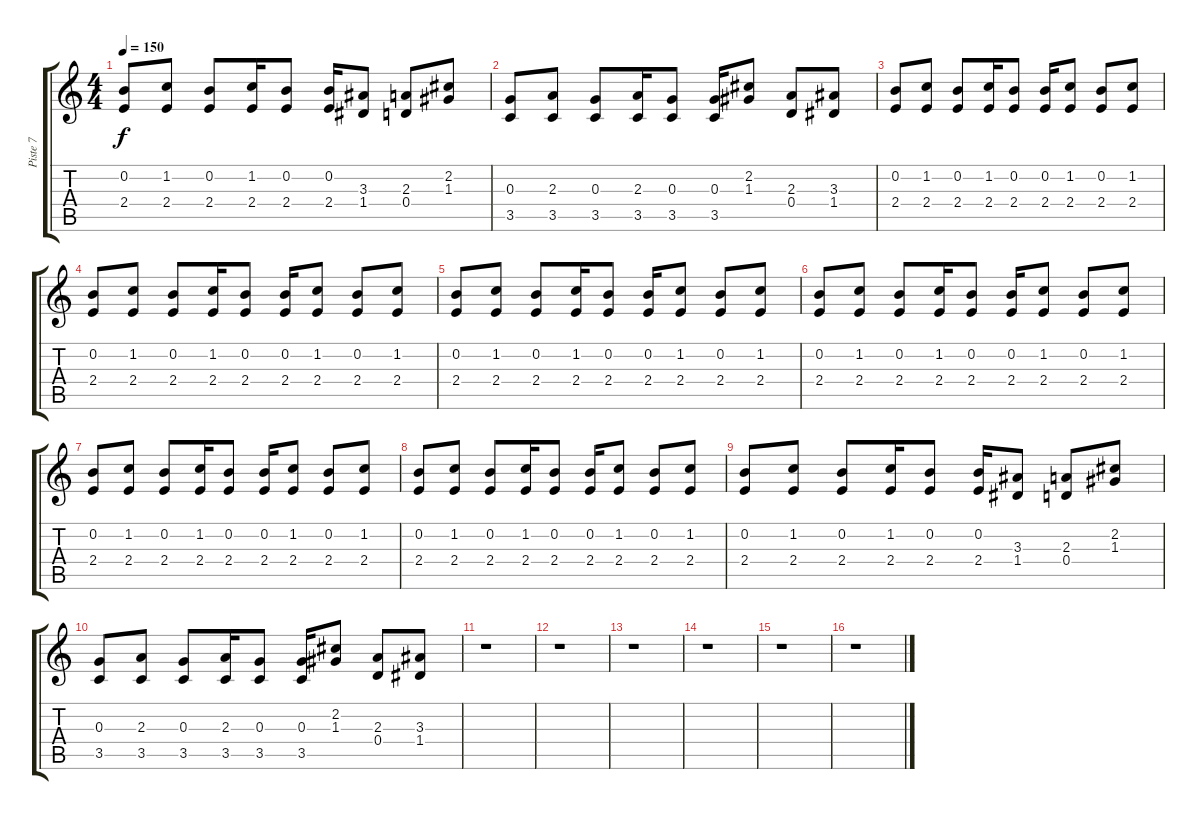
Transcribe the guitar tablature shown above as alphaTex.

\track ("Piste 7" "Piste 7") {instrument overdrivenguitar}
\staff {score tabs}
\tuning (E4 B3 G3 D3 A2 E2) {hide}
\ts (4 4)
\tempo 150
\clef g2
\ks c
(0.2 2.4).8{dy f} (1.2 2.4).8 (0.2 2.4).8 (1.2 2.4).16 (0.2 2.4).8 (0.2 2.4).16 (3.3 1.4).8 (2.3 0.4).8 (2.2 1.3).8 |
(0.3 3.5).8 (2.3 3.5).8 (0.3 3.5).8 (2.3 3.5).16 (0.3 3.5).8 (0.3 3.5).16 (2.2 1.3).8 (2.3 0.4).8 (3.3 1.4).8 |
(0.2 2.4).8 (1.2 2.4).8 (0.2 2.4).8 (1.2 2.4).16 (0.2 2.4).8 (0.2 2.4).16 (1.2 2.4).8 (0.2 2.4).8 (1.2 2.4).8 |
(0.2 2.4).8 (1.2 2.4).8 (0.2 2.4).8 (1.2 2.4).16 (0.2 2.4).8 (0.2 2.4).16 (1.2 2.4).8 (0.2 2.4).8 (1.2 2.4).8 |
(0.2 2.4).8 (1.2 2.4).8 (0.2 2.4).8 (1.2 2.4).16 (0.2 2.4).8 (0.2 2.4).16 (1.2 2.4).8 (0.2 2.4).8 (1.2 2.4).8 |
(0.2 2.4).8 (1.2 2.4).8 (0.2 2.4).8 (1.2 2.4).16 (0.2 2.4).8 (0.2 2.4).16 (1.2 2.4).8 (0.2 2.4).8 (1.2 2.4).8 |
(0.2 2.4).8 (1.2 2.4).8 (0.2 2.4).8 (1.2 2.4).16 (0.2 2.4).8 (0.2 2.4).16 (1.2 2.4).8 (0.2 2.4).8 (1.2 2.4).8 |
(0.2 2.4).8 (1.2 2.4).8 (0.2 2.4).8 (1.2 2.4).16 (0.2 2.4).8 (0.2 2.4).16 (1.2 2.4).8 (0.2 2.4).8 (1.2 2.4).8 |
(0.2 2.4).8 (1.2 2.4).8 (0.2 2.4).8 (1.2 2.4).16 (0.2 2.4).8 (0.2 2.4).16 (3.3 1.4).8 (2.3 0.4).8 (2.2 1.3).8 |
(0.3 3.5).8 (2.3 3.5).8 (0.3 3.5).8 (2.3 3.5).16 (0.3 3.5).8 (0.3 3.5).16 (2.2 1.3).8 (2.3 0.4).8 (3.3 1.4).8 |
r.1 |
r.1 |
r.1 |
r.1 |
r.1 |
r.1
